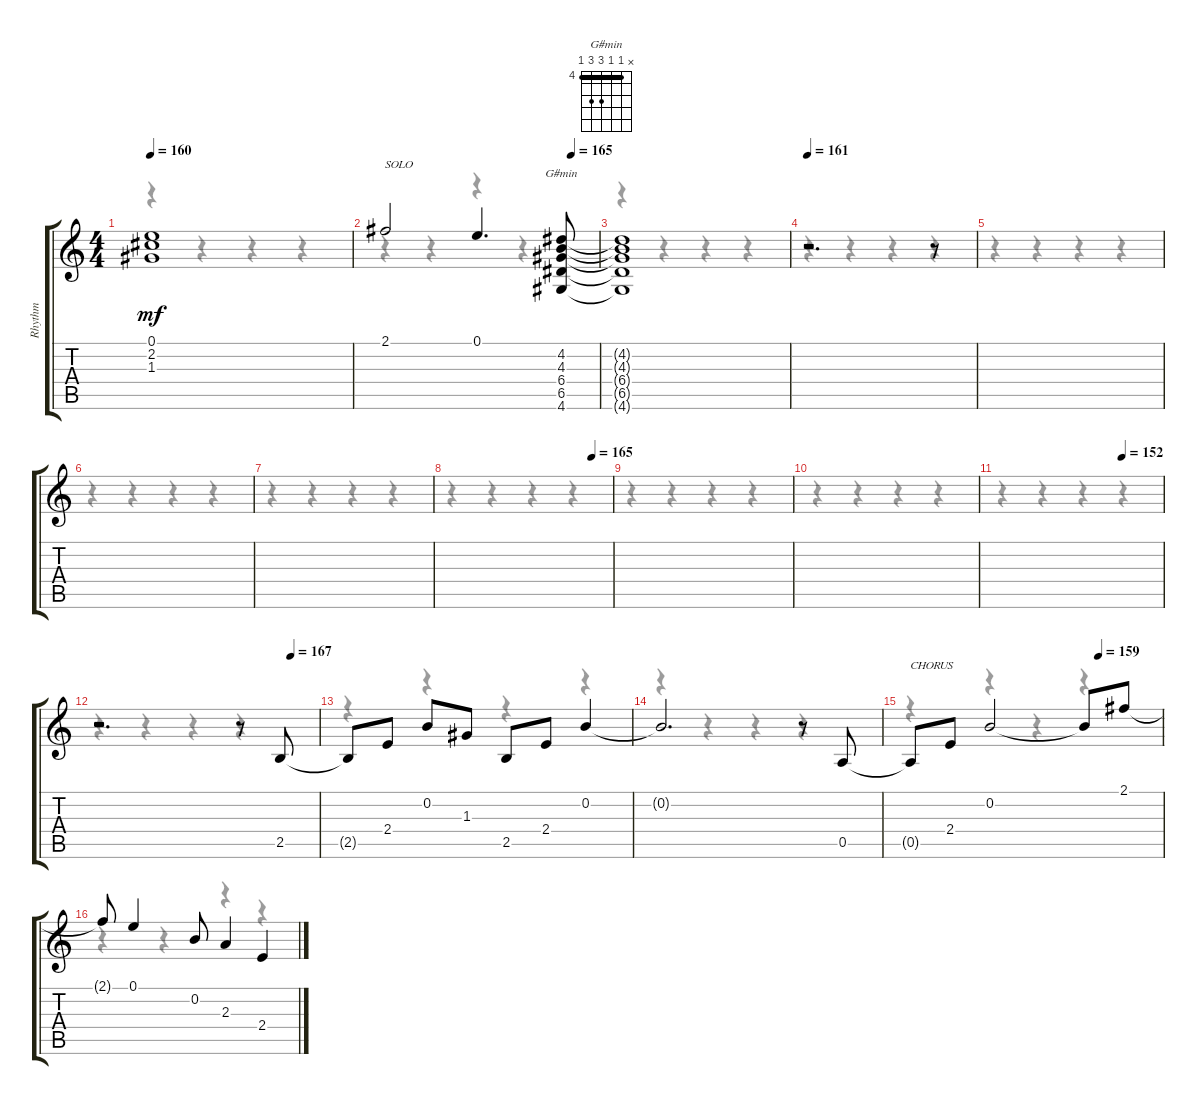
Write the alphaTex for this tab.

\track ("Rhythm" "Rhythm") {instrument overdrivenguitar}
\staff {score tabs}
\tuning (E4 B3 G3 D3 A2 E2) {hide}
\chord ("G#min" x 4 4 6 6 4) {firstfret 4 barre 4}
\voice
\ts (4 4)
\tempo 160
\clef g2
\ks c
(0.1{t} 2.2{t} 1.3{t}).1{dy mf} |
\tempo (165 0.875)
2.1.2{txt "SOLO"} 0.1.4{d} (4.2 4.3 6.4 6.5 4.6).8{ch "G#min"} |
(4.2{t} 4.3{t} 6.4{t} 6.5{t} 4.6{t}).1 |
\tempo 161
r.2{d} r.8 |
|
|
|
\tempo (165 0.875)
|
|
|
\tempo (152 0.75)
|
\tempo (167 0.875)
r.2{d} r.8 2.5.8 |
2.5{t}.8 2.4.8 0.2.8 1.3.8 2.5.8 2.4.8 0.2.4 |
0.2{t}.2{d} r.8 0.5.8 |
\tempo (159 0.75)
0.5{t}.8{txt "CHORUS"} 2.4.8 0.2.2 0.2{t}.8 2.1.8 |
2.1{t}.8 0.1.4 0.2.8 2.3.4 2.4.4
\voice
\clef g2
\ottava regular
\simile none
\ks c
r.4{dy f} r.4 r.4 r.4 |
r.4 r.4 r.4 r.4 |
r.4 r.4 r.4 r.4 |
r.4 r.4 r.4 r.4 |
r.4 r.4 r.4 r.4 |
r.4 r.4 r.4 r.4 |
r.4 r.4 r.4 r.4 |
r.4 r.4 r.4 r.4 |
r.4 r.4 r.4 r.4 |
r.4 r.4 r.4 r.4 |
r.4 r.4 r.4 r.4 |
r.4 r.4 r.4 r.4 |
r.4 r.4 r.4 r.4 |
r.4 r.4 r.4 r.4 |
r.4 r.4 r.4 r.4 |
r.4 r.4 r.4 r.4
